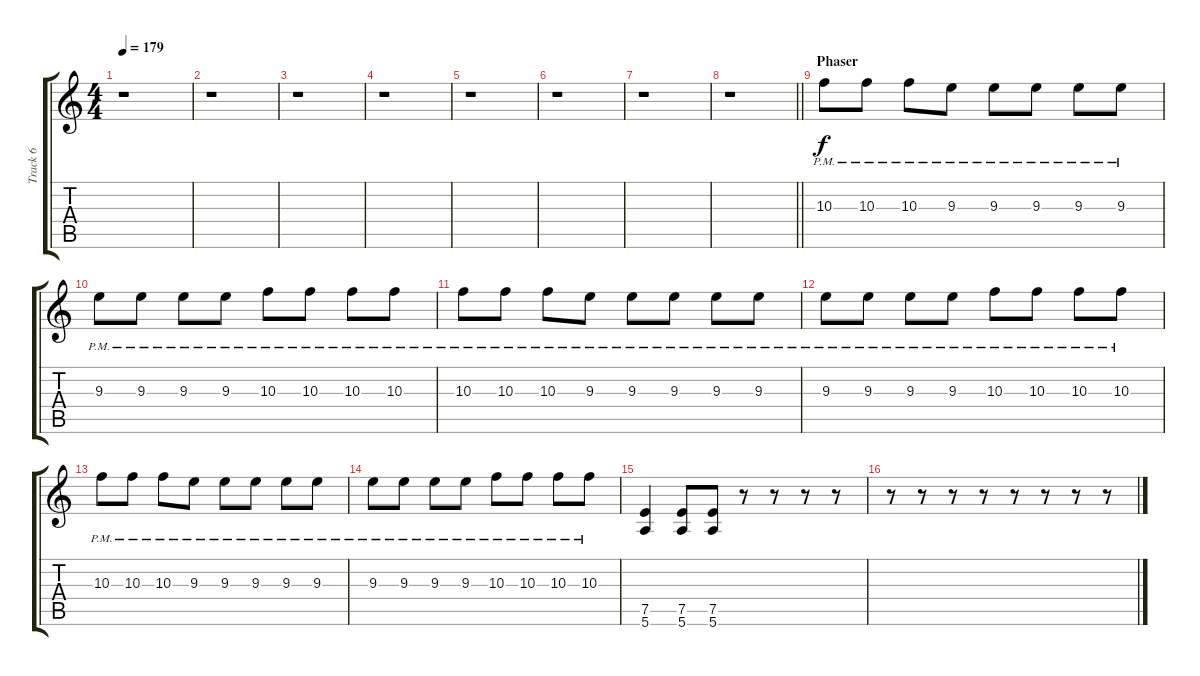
\track ("Track 6" "Track 6") {instrument electricguitarclean}
\staff {score tabs}
\tuning (E4 B3 G3 D3 A2 E2) {hide}
\ts (4 4)
\tempo 179
\clef g2
\ks c
r.1{dy mf} |
r.1 |
r.1 |
r.1 |
r.1 |
r.1 |
r.1 |
\barLineRight lightlight
r.1 |
\section ("" "Phaser")
10.3{pm}.8{dy f} 10.3{pm}.8 10.3{pm}.8 9.3{pm}.8 9.3{pm}.8 9.3{pm}.8 9.3{pm}.8 9.3{pm}.8 |
9.3{pm}.8 9.3{pm}.8 9.3{pm}.8 9.3{pm}.8 10.3{pm}.8 10.3{pm}.8 10.3{pm}.8 10.3{pm}.8 |
10.3{pm}.8 10.3{pm}.8 10.3{pm}.8 9.3{pm}.8 9.3{pm}.8 9.3{pm}.8 9.3{pm}.8 9.3{pm}.8 |
9.3{pm}.8 9.3{pm}.8 9.3{pm}.8 9.3{pm}.8 10.3{pm}.8 10.3{pm}.8 10.3{pm}.8 10.3{pm}.8 |
10.3{pm}.8 10.3{pm}.8 10.3{pm}.8 9.3{pm}.8 9.3{pm}.8 9.3{pm}.8 9.3{pm}.8 9.3{pm}.8 |
9.3{pm}.8 9.3{pm}.8 9.3{pm}.8 9.3{pm}.8 10.3{pm}.8 10.3{pm}.8 10.3{pm}.8 10.3{pm}.8 |
(7.5 5.6).4 (7.5 5.6).8 (7.5 5.6).8 r.8 r.8 r.8 r.8 |
r.8 r.8 r.8 r.8 r.8 r.8 r.8 r.8
